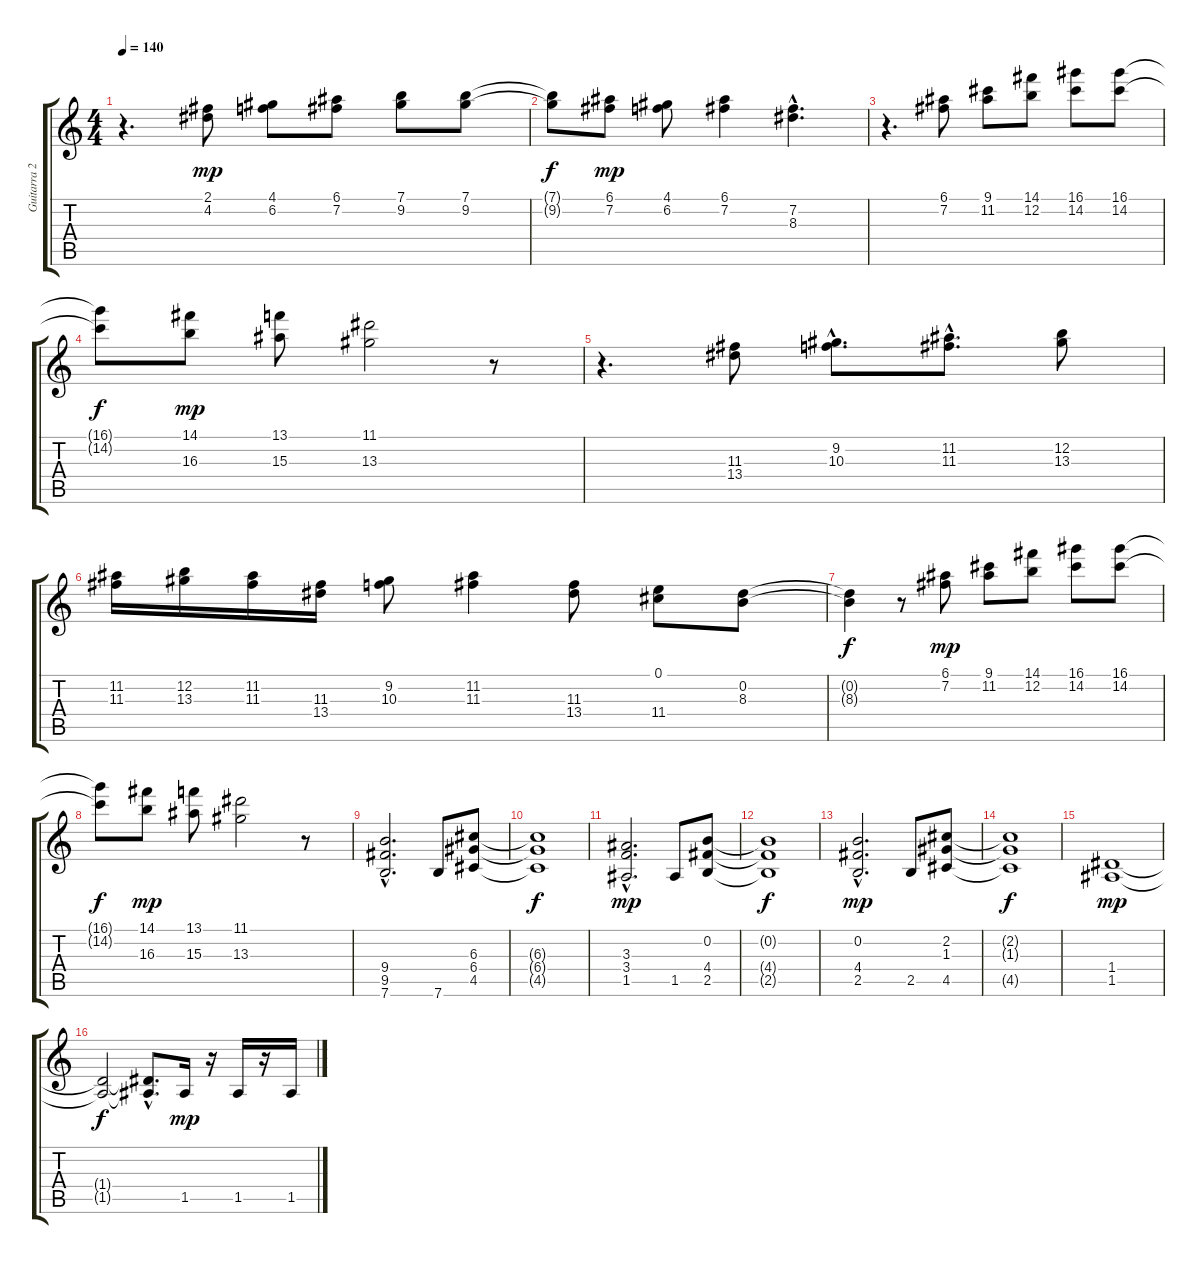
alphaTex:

\track ("Guitarra 2" "Guitarra 2") {instrument distortionguitar}
\staff {score tabs}
\tuning (E4 B3 G3 D3 A2 E2) {hide}
\ts (4 4)
\tempo 140
\clef g2
\ks c
r.4{d dy f} (2.1 4.2).8{dy mp} (4.1 6.2).8 (6.1 7.2).8 (7.1 9.2).8 (7.1 9.2).8 |
(7.1{t} 9.2{t}).8{dy f} (6.1 7.2).8{dy mp} (4.1 6.2).8 (6.1 7.2).4 (7.2{hac} 8.3{hac}).4{d} |
r.4{d} (6.1 7.2).8 (9.1 11.2).8 (14.1 12.2).8 (16.1 14.2).8 (16.1 14.2).8 |
(16.1{t} 14.2{t}).8{dy f} (14.1 16.3).8{dy mp} (13.1 15.3).8 (11.1 13.3).2 r.8 |
r.4{d} (11.3 13.4).8 (9.2{hac} 10.3{hac}).8{d} (11.2{hac} 11.3{hac}).8{d} (12.2 13.3).8 |
(11.2 11.3).16 (12.2 13.3).16 (11.2 11.3).16 (11.3 13.4).16 (9.2 10.3).8 (11.2 11.3).4 (11.3 13.4).8 (0.1 11.4).8 (0.2 8.3).8 |
(0.2{t} 8.3{t}).4{dy f} r.8 (6.1 7.2).8{dy mp} (9.1 11.2).8 (14.1 12.2).8 (16.1 14.2).8 (16.1 14.2).8 |
(16.1{t} 14.2{t}).8{dy f} (14.1 16.3).8{dy mp} (13.1 15.3).8 (11.1 13.3).2 r.8 |
(9.4{hac} 9.5{hac} 7.6{hac}).2{d} 7.6.8 (6.3 6.4 4.5).8 |
(6.3{t} 6.4{t} 4.5{t}).1{dy f} |
(3.3{hac} 3.4{hac} 1.5{hac}).2{d dy mp} 1.5.8 (0.2 4.4 2.5).8 |
(0.2{t} 4.4{t} 2.5{t}).1{dy f} |
(0.2{hac} 4.4{hac} 2.5{hac}).2{d dy mp} 2.5.8 (2.2 1.3 4.5).8 |
(2.2{t} 1.3{t} 4.5{t}).1{dy f} |
(1.4 1.5).1{dy mp} |
(1.4{t} 1.5{t}).2{dy f} (1.4{hac t} 1.5{hac t}).8{d} 1.5.16{dy mp} r.16 1.5.16 r.16 1.5.16
